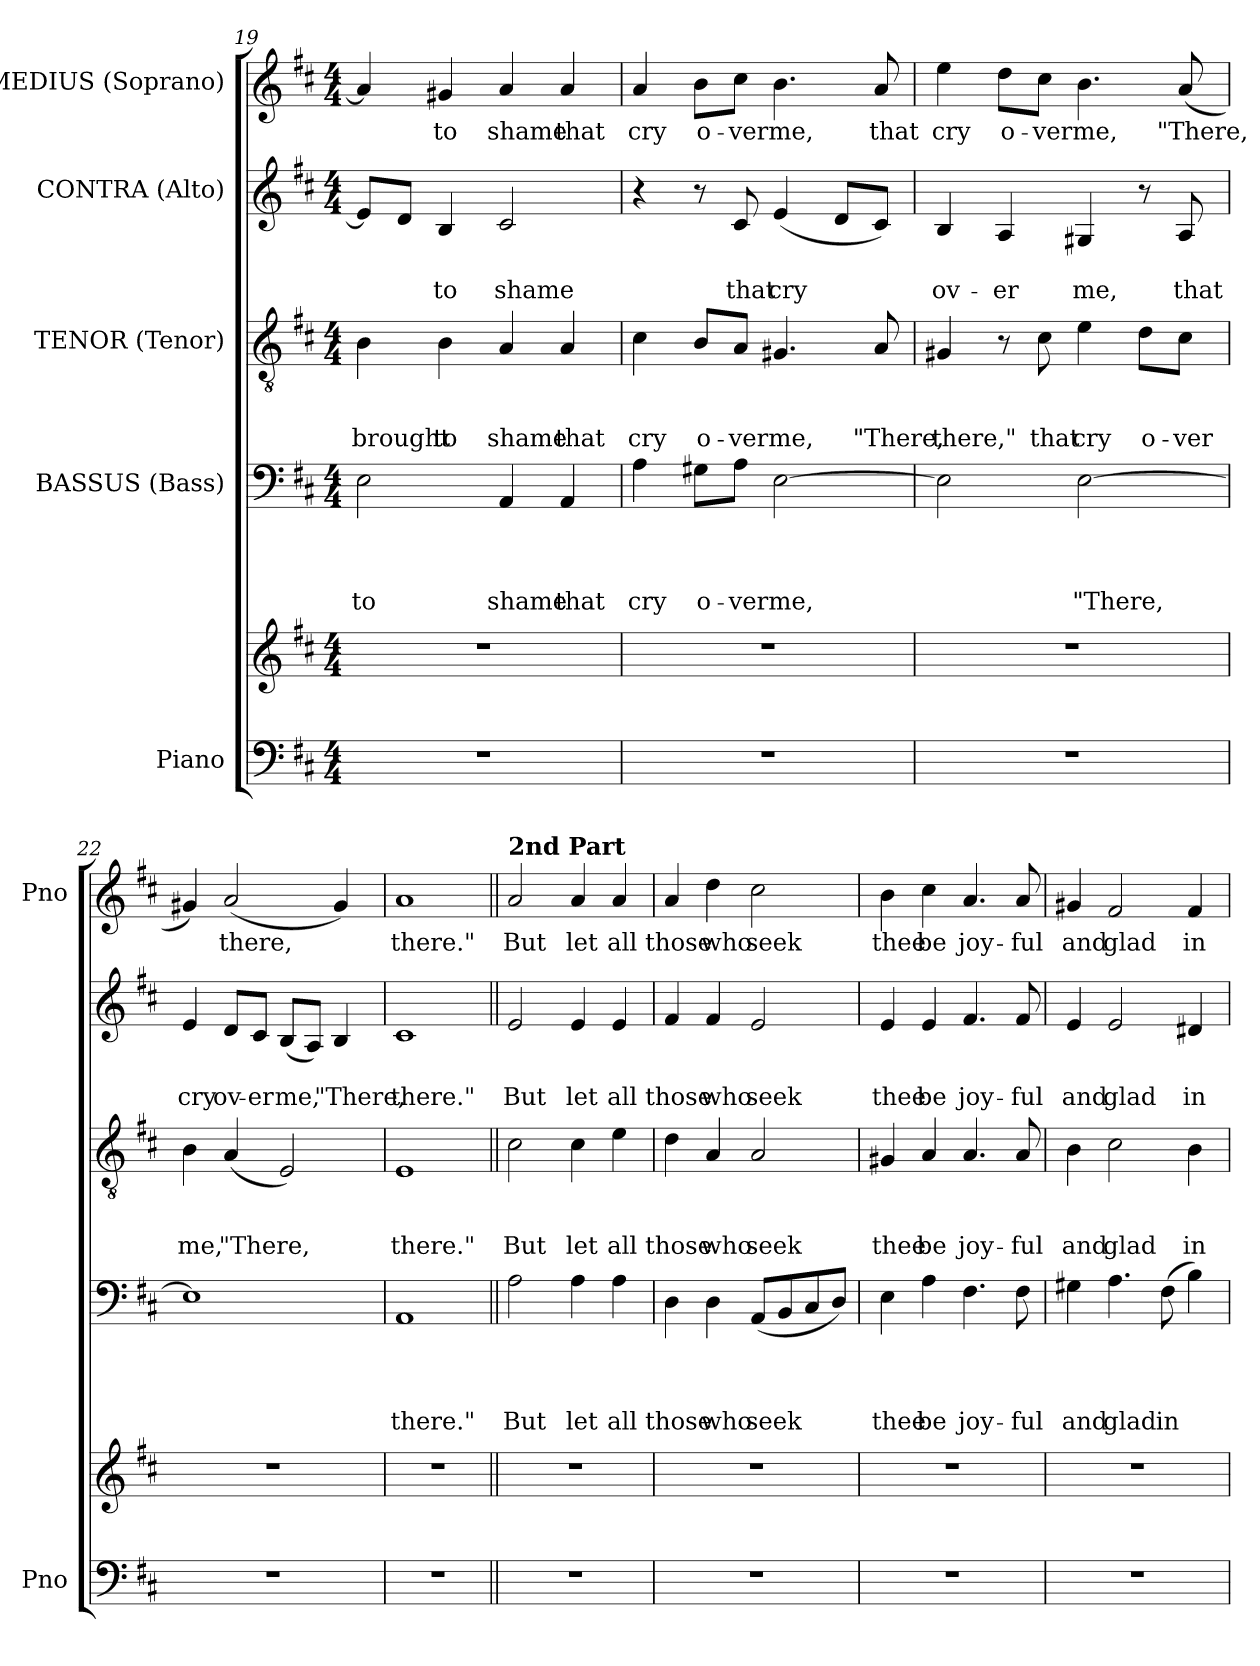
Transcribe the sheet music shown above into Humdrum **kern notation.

**kern	**kern	**kern	**text	**text	**text	**text	**kern	**text	**text	**text	**kern	**text	**text	**kern	**text
*part5	*part5	*part4	*part4	*part4	*part4	*part4	*part3	*part3	*part3	*part3	*part2	*part2	*part2	*part1	*part1
*staff6	*staff5	*staff4	*staff4	*staff4	*staff4	*staff4	*staff3	*staff3	*staff3	*staff3	*staff2	*staff2	*staff2	*staff1	*staff1
*I"Piano	*	*I"BASSUS (Bass)	*	*	*	*	*I"TENOR (Tenor)	*	*	*	*I"CONTRA (Alto)	*	*	*I"MEDIUS (Soprano)	*
*I'Pno	*	*	*	*	*	*	*	*	*	*	*	*	*	*I'Pno	*
!!LO:LB:g=z
*clefF4	*clefG2	*clefF4	*	*	*	*	*clefGv2	*	*	*	*clefG2	*	*	*clefG2	*
*k[f#c#]	*k[f#c#]	*k[f#c#]	*	*	*	*	*k[f#c#]	*	*	*	*k[f#c#]	*	*	*k[f#c#]	*
*D:	*D:	*D:	*	*	*	*	*D:	*	*	*	*D:	*	*	*D:	*
*M4/4	*M4/4	*M4/4	*	*	*	*	*M4/4	*	*	*	*M4/4	*	*	*M4/4	*
=19	=19	=19	=19	=19	=19	=19	=19	=19	=19	=19	=19	=19	=19	=19	=19
!	!	!	!	!	!	!LO:LY:b	!	!	!	!LO:LY:b	!	!	!	!	!
1r	1r	2E\	.	.	.	to	4B\	.	.	brought	8e/L]	.	.	4a/]	.
.	.	.	.	.	.	.	.	.	.	.	8d/J	.	.	.	.
!	!	!	!	!	!	!	!	!	!	!LO:LY:b	!	!	!LO:LY:b	!	!LO:LY:b
.	.	.	.	.	.	.	4B\	.	.	to	4B/	.	to	4g#X/	to
!	!	!	!	!	!	!LO:LY:b	!	!	!	!LO:LY:b	!	!	!LO:LY:b	!	!LO:LY:b
.	.	4AA/	.	.	.	shame	4A/	.	.	shame	2c#/	.	shame	4a/	shame
!	!	!	!	!	!	!LO:LY:b	!	!	!	!LO:LY:b	!	!	!	!	!LO:LY:b
.	.	4AA/	.	.	.	that	4A/	.	.	that	.	.	.	4a/	that
=20	=20	=20	=20	=20	=20	=20	=20	=20	=20	=20	=20	=20	=20	=20	=20
!	!	!	!	!	!	!LO:LY:b	!	!	!	!LO:LY:b	!	!	!	!	!LO:LY:b
1r	1r	4A\	.	.	.	cry	4c#\	.	.	cry	4r	.	.	4a/	cry
!	!	!	!	!	!	!LO:LY:b	!	!	!	!LO:LY:b	!	!	!	!	!LO:LY:b
.	.	8G#X\L	.	.	.	o-	8B/L	.	.	o-	8r	.	.	8b\L	o-
!	!	!	!	!	!	!LO:LY:b	!	!	!	!LO:LY:b	!	!	!LO:LY:b	!	!LO:LY:b
.	.	8A\J	.	.	.	-ver	8A/J	.	.	-ver	8c#/	.	that	8cc#\J	-ver
!	!	!	!	!	!	!LO:LY:b	!	!	!	!LO:LY:b	!	!	!LO:LY:b	!	!LO:LY:b
.	.	[2E\	.	.	.	me,	4.G#X/	.	.	me,	(<4e/	.	cry	4.b\	me,
.	.	.	.	.	.	.	.	.	.	.	8d/L	.	.	.	.
!	!	!	!	!	!	!	!	!	!	!LO:LY:b	!	!	!	!	!LO:LY:b
.	.	.	.	.	.	.	8A/	.	.	"There,	8c#/J)	.	.	8a/	that
=21	=21	=21	=21	=21	=21	=21	=21	=21	=21	=21	=21	=21	=21	=21	=21
!	!	!	!	!	!	!	!	!	!	!LO:LY:b	!	!	!LO:LY:b	!	!LO:LY:b
1r	1r	2E\]	.	.	.	.	4G#X/	.	.	there,"	4B/	.	ov-	4ee\	cry
!	!	!	!	!	!	!	!	!	!	!	!	!	!LO:LY:b	!	!LO:LY:b
.	.	.	.	.	.	.	8r	.	.	.	4A/	.	-er	8dd\L	o-
!	!	!	!	!	!	!	!	!	!	!LO:LY:b	!	!	!	!	!LO:LY:b
.	.	.	.	.	.	.	8c#\	.	.	that	.	.	.	8cc#\J	-ver
!	!	!	!	!	!	!LO:LY:b	!	!	!	!LO:LY:b	!	!	!LO:LY:b	!	!LO:LY:b
.	.	[2E\	.	.	.	"There,	4e\	.	.	cry	4G#X/	.	me,	4.b\	me,
!	!	!	!	!	!	!	!	!	!	!LO:LY:b	!	!	!	!	!
.	.	.	.	.	.	.	8d\L	.	.	o-	8r	.	.	.	.
!	!	!	!	!	!	!	!	!	!	!LO:LY:b	!	!	!LO:LY:b	!	!LO:LY:b
.	.	.	.	.	.	.	8c#\J	.	.	-ver	8A/	.	that	(<8a/	"There,
=22	=22	=22	=22	=22	=22	=22	=22	=22	=22	=22	=22	=22	=22	=22	=22
!	!	!	!	!	!	!	!	!	!	!LO:LY:b	!	!	!LO:LY:b	!	!
1r	1r	1E]	.	.	.	.	4B\	.	.	me,	4e/	.	cry	4g#X/)	.
!	!	!	!	!	!	!	!	!	!	!LO:LY:b	!	!	!LO:LY:b	!	!LO:LY:b
.	.	.	.	.	.	.	(<4A/	.	.	"There,	8d/L	.	ov-	(<2a/	there,
!	!	!	!	!	!	!	!	!	!	!	!	!	!LO:LY:b	!	!
.	.	.	.	.	.	.	.	.	.	.	8c#/J	.	-er	.	.
!	!	!	!	!	!	!	!	!	!	!	!	!	!LO:LY:b	!	!
.	.	.	.	.	.	.	2E/)	.	.	.	(<8B/L	.	me,	.	.
.	.	.	.	.	.	.	.	.	.	.	8A/J)	.	.	.	.
!	!	!	!	!	!	!	!	!	!	!	!	!	!LO:LY:b	!	!
.	.	.	.	.	.	.	.	.	.	.	4B/	.	"There,	4g#/)	.
=23	=23	=23	=23	=23	=23	=23	=23	=23	=23	=23	=23	=23	=23	=23	=23
!	!	!	!	!	!	!LO:LY:b	!	!	!	!LO:LY:b	!	!	!LO:LY:b	!	!LO:LY:b
1r	1r	1AA	.	.	.	there."	1E	.	.	there."	1c#	.	there."	1a	there."
!!LO:LB:g=z
=24||	=24||	=24||	=24||	=24||	=24||	=24||	=24||	=24||	=24||	=24||	=24||	=24||	=24||	=24||	=24||
!	!	!	!	!	!	!	!	!	!	!	!	!	!	!LO:TX:a:B:t=2nd Part	!
!	!	!	!	!	!	!LO:LY:b	!	!	!	!LO:LY:b	!	!	!LO:LY:b	!	!LO:LY:b
1r	1r	2A\	.	.	.	But	2c#\	.	.	But	2e/	.	But	2a/	But
!	!	!	!	!	!	!LO:LY:b	!	!	!	!LO:LY:b	!	!	!LO:LY:b	!	!LO:LY:b
.	.	4A\	.	.	.	let	4c#\	.	.	let	4e/	.	let	4a/	let
!	!	!	!	!	!	!LO:LY:b	!	!	!	!LO:LY:b	!	!	!LO:LY:b	!	!LO:LY:b
.	.	4A\	.	.	.	all	4e\	.	.	all	4e/	.	all	4a/	all
=25	=25	=25	=25	=25	=25	=25	=25	=25	=25	=25	=25	=25	=25	=25	=25
!	!	!	!	!	!	!LO:LY:b	!	!	!	!LO:LY:b	!	!	!LO:LY:b	!	!LO:LY:b
1r	1r	4D\	.	.	.	those	4d\	.	.	those	4f#/	.	those	4a/	those
!	!	!	!	!	!	!LO:LY:b	!	!	!	!LO:LY:b	!	!	!LO:LY:b	!	!LO:LY:b
.	.	4D\	.	.	.	who	4A/	.	.	who	4f#/	.	who	4dd\	who
!	!	!	!	!	!	!LO:LY:b	!	!	!	!LO:LY:b	!	!	!LO:LY:b	!	!LO:LY:b
.	.	(<8AA/L	.	.	.	seek	2A/	.	.	seek	2e/	.	seek	2cc#\	seek
.	.	8BB/	.	.	.	.	.	.	.	.	.	.	.	.	.
.	.	8C#/	.	.	.	.	.	.	.	.	.	.	.	.	.
.	.	8D/J)	.	.	.	.	.	.	.	.	.	.	.	.	.
=26	=26	=26	=26	=26	=26	=26	=26	=26	=26	=26	=26	=26	=26	=26	=26
!	!	!	!	!	!	!LO:LY:b	!	!	!	!LO:LY:b	!	!	!LO:LY:b	!	!LO:LY:b
1r	1r	4E\	.	.	.	thee	4G#X/	.	.	thee	4e/	.	thee	4b\	thee
!	!	!	!	!	!	!LO:LY:b	!	!	!	!LO:LY:b	!	!	!LO:LY:b	!	!LO:LY:b
.	.	4A\	.	.	.	be	4A/	.	.	be	4e/	.	be	4cc#\	be
!	!	!	!	!	!	!LO:LY:b	!	!	!	!LO:LY:b	!	!	!LO:LY:b	!	!LO:LY:b
.	.	4.F#\	.	.	.	joy-	4.A/	.	.	joy-	4.f#/	.	joy-	4.a/	joy-
!	!	!	!	!	!	!LO:LY:b	!	!	!	!LO:LY:b	!	!	!LO:LY:b	!	!LO:LY:b
.	.	8F#\	.	.	.	-ful	8A/	.	.	-ful	8f#/	.	-ful	8a/	-ful
=27	=27	=27	=27	=27	=27	=27	=27	=27	=27	=27	=27	=27	=27	=27	=27
!	!	!	!	!	!	!LO:LY:b	!	!	!	!LO:LY:b	!	!	!LO:LY:b	!	!LO:LY:b
1r	1r	4G#X\	.	.	.	and	4B\	.	.	and	4e/	.	and	4g#X/	and
!	!	!	!	!	!	!LO:LY:b	!	!	!	!LO:LY:b	!	!	!LO:LY:b	!	!LO:LY:b
.	.	4.A\	.	.	.	glad	2c#\	.	.	glad	2e/	.	glad	2f#/	glad
!	!	!	!	!	!	!LO:LY:b	!	!	!	!	!	!	!	!	!
.	.	(>8F#\	.	.	.	in	.	.	.	.	.	.	.	.	.
!	!	!	!	!	!	!	!	!	!	!LO:LY:b	!	!	!LO:LY:b	!	!LO:LY:b
.	.	4B\)	.	.	.	.	4B\	.	.	in	4d#X/	.	in	4f#/	in
=	=	=	=	=	=	=	=	=	=	=	=	=	=	=	=
*-	*-	*-	*-	*-	*-	*-	*-	*-	*-	*-	*-	*-	*-	*-	*-
